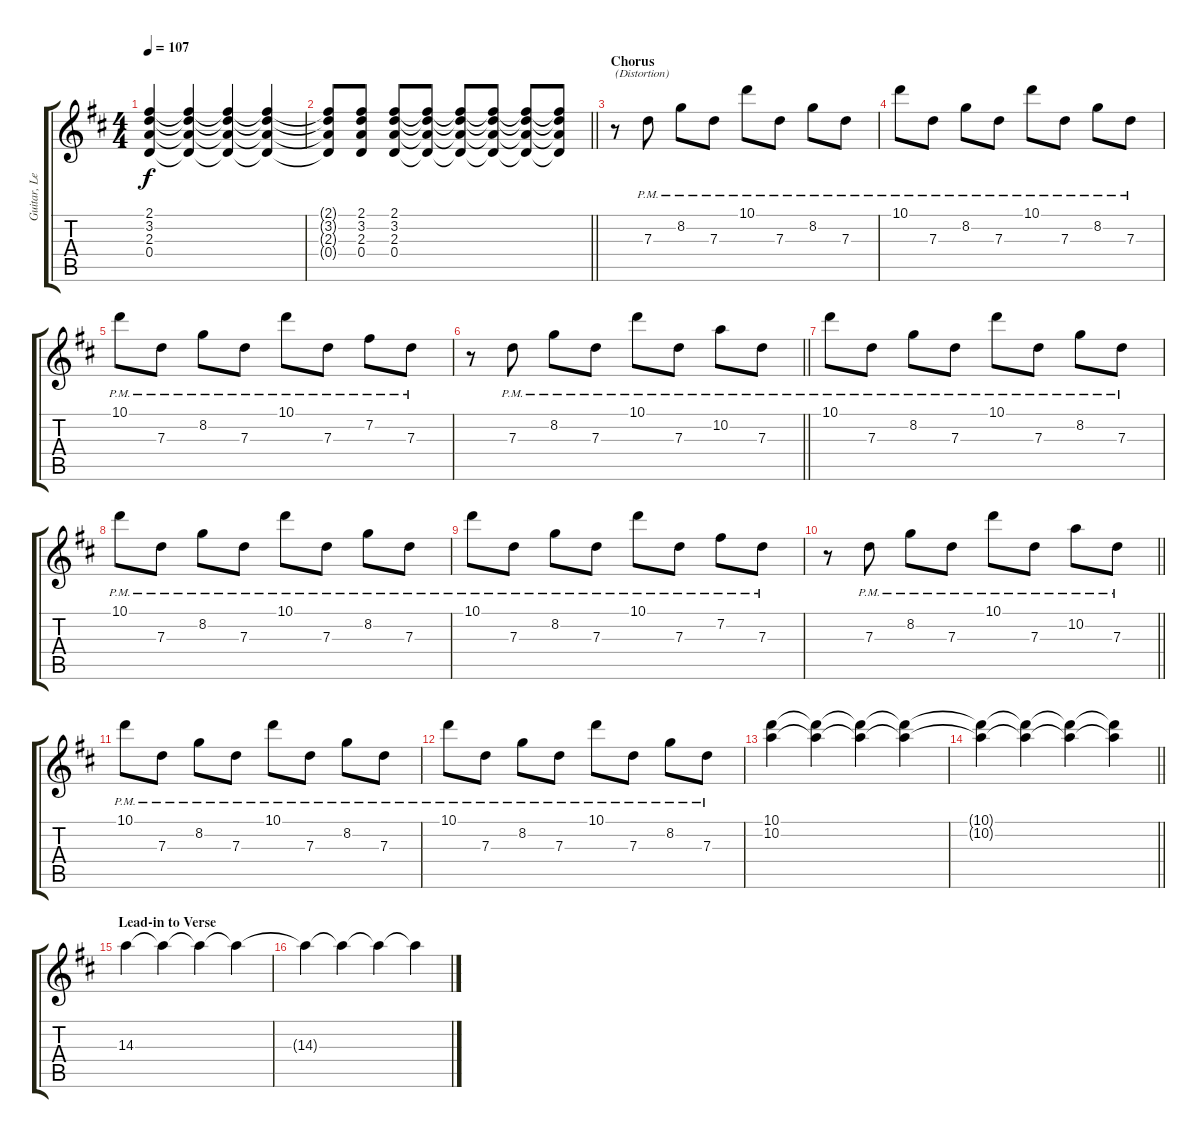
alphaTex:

\track ("Guitar, Lead" "Guitar, Le") {mute instrument distortionguitar}
\staff {score tabs}
\tuning (E4 B3 G3 D3 A2 E2) {hide}
\ts (4 4)
\tempo 107
\clef g2
\ks d
(2.1 3.2 2.3 0.4).4{dy f} (2.1{t} 3.2{t} 2.3{t} 0.4{t}).4 (2.1{t} 3.2{t} 2.3{t} 0.4{t}).4 (2.1{t} 3.2{t} 2.3{t} 0.4{t}).4 |
\barLineRight lightlight
(2.1{t} 3.2{t} 2.3{t} 0.4{t}).8 (2.1 3.2 2.3 0.4).8 (2.1 3.2 2.3 0.4).8 (2.1{t} 3.2{t} 2.3{t} 0.4{t}).8 (2.1{t} 3.2{t} 2.3{t} 0.4{t}).8 (2.1{t} 3.2{t} 2.3{t} 0.4{t}).8 (2.1{t} 3.2{t} 2.3{t} 0.4{t}).8 (2.1{t} 3.2{t} 2.3{t} 0.4{t}).8 |
\section ("" "Chorus")
r.8{txt "(Distortion)" instrument distortionguitar} 7.3{pm}.8 8.2{pm}.8 7.3{pm}.8 10.1{pm}.8 7.3{pm}.8 8.2{pm}.8 7.3{pm}.8 |
10.1{pm}.8 7.3{pm}.8 8.2{pm}.8 7.3{pm}.8 10.1{pm}.8 7.3{pm}.8 8.2{pm}.8 7.3{pm}.8 |
10.1{pm}.8 7.3{pm}.8 8.2{pm}.8 7.3{pm}.8 10.1{pm}.8 7.3{pm}.8 7.2{pm}.8 7.3{pm}.8 |
\barLineRight lightlight
r.8 7.3{pm}.8 8.2{pm}.8 7.3{pm}.8 10.1{pm}.8 7.3{pm}.8 10.2{pm}.8 7.3{pm}.8 |
10.1{pm}.8 7.3{pm}.8 8.2{pm}.8 7.3{pm}.8 10.1{pm}.8 7.3{pm}.8 8.2{pm}.8 7.3{pm}.8 |
10.1{pm}.8 7.3{pm}.8 8.2{pm}.8 7.3{pm}.8 10.1{pm}.8 7.3{pm}.8 8.2{pm}.8 7.3{pm}.8 |
10.1{pm}.8 7.3{pm}.8 8.2{pm}.8 7.3{pm}.8 10.1{pm}.8 7.3{pm}.8 7.2{pm}.8 7.3{pm}.8 |
\barLineRight lightlight
r.8 7.3{pm}.8 8.2{pm}.8 7.3{pm}.8 10.1{pm}.8 7.3{pm}.8 10.2{pm}.8 7.3{pm}.8 |
10.1{pm}.8 7.3{pm}.8 8.2{pm}.8 7.3{pm}.8 10.1{pm}.8 7.3{pm}.8 8.2{pm}.8 7.3{pm}.8 |
10.1{pm}.8 7.3{pm}.8 8.2{pm}.8 7.3{pm}.8 10.1{pm}.8 7.3{pm}.8 8.2{pm}.8 7.3{pm}.8 |
(10.1 10.2).4 (10.1{t} 10.2{t}).4 (10.1{t} 10.2{t}).4 (10.1{t} 10.2{t}).4 |
\barLineRight lightlight
(10.1{t} 10.2{t}).4 (10.1{t} 10.2{t}).4 (10.1{t} 10.2{t}).4 (10.1{t} 10.2{t}).4 |
\section ("" "Lead-in to Verse")
14.3.4{volume 5} 14.3{t}.4{volume 16} 14.3{t}.4 14.3{t}.4 |
14.3{t}.4 14.3{t}.4 14.3{t}.4 14.3{t}.4
